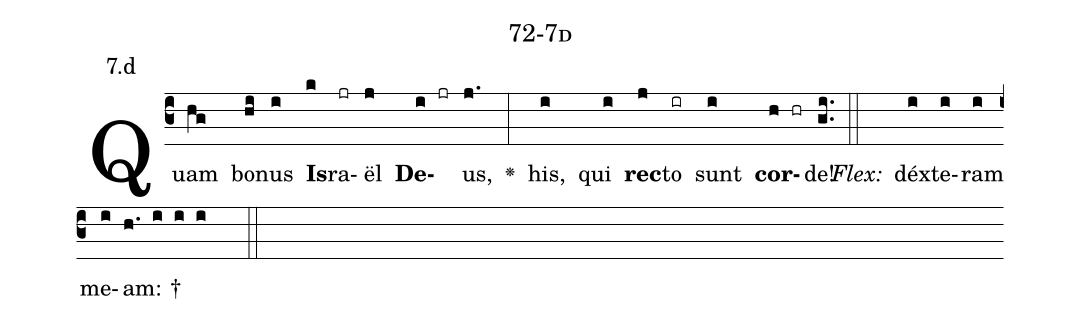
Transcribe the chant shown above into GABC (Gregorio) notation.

name: 72-7d;
annotation: 7.d;
%%
(c3)Quam(hg) bo(hi)nus(i) <b>Is</b>(k)ra(jr)ël(j) <b>De</b>(i jr)us,(j.) <v>\greheightstar</v>(:) his,(i) qui(i) <b>rec</b>(j)to(ir) sunt(i) <b>cor</b>(h hr)de!(gi..) (::)
<i>Flex:</i>()  déx(i)te(i)ram(i) me(i)am: †(h. i i i  ::)

%E(i) u(i) o(j) u(i) a(h) e.(gi..) (::)
